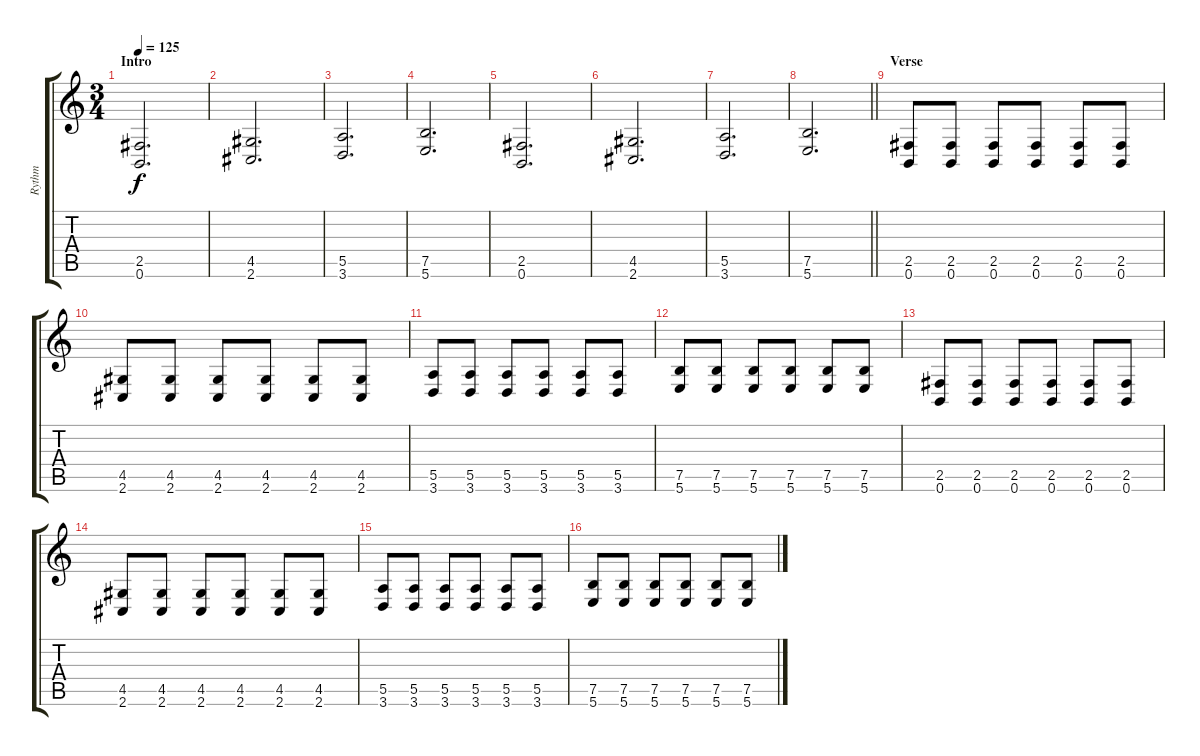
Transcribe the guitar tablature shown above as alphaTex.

\track ("Rythm" "Rythm") {instrument distortionguitar}
\staff {score tabs}
\tuning (B3 Gb3 D3 A2 E2 B1) {hide}
\ts (3 4)
\section ("" "Intro")
\tempo 125
\clef g2
\ks c
(2.5 0.6).2{d dy f} |
(4.5 2.6).2{d} |
(5.5 3.6).2{d} |
(7.5 5.6).2{d} |
(2.5 0.6).2{d} |
(4.5 2.6).2{d} |
(5.5 3.6).2{d} |
\barLineRight lightlight
(7.5 5.6).2{d} |
\section ("" "Verse")
(2.5 0.6).8 (2.5 0.6).8 (2.5 0.6).8 (2.5 0.6).8 (2.5 0.6).8 (2.5 0.6).8 |
(4.5 2.6).8 (4.5 2.6).8 (4.5 2.6).8 (4.5 2.6).8 (4.5 2.6).8 (4.5 2.6).8 |
(5.5 3.6).8 (5.5 3.6).8 (5.5 3.6).8 (5.5 3.6).8 (5.5 3.6).8 (5.5 3.6).8 |
(7.5 5.6).8 (7.5 5.6).8 (7.5 5.6).8 (7.5 5.6).8 (7.5 5.6).8 (7.5 5.6).8 |
(2.5 0.6).8 (2.5 0.6).8 (2.5 0.6).8 (2.5 0.6).8 (2.5 0.6).8 (2.5 0.6).8 |
(4.5 2.6).8 (4.5 2.6).8 (4.5 2.6).8 (4.5 2.6).8 (4.5 2.6).8 (4.5 2.6).8 |
(5.5 3.6).8 (5.5 3.6).8 (5.5 3.6).8 (5.5 3.6).8 (5.5 3.6).8 (5.5 3.6).8 |
(7.5 5.6).8 (7.5 5.6).8 (7.5 5.6).8 (7.5 5.6).8 (7.5 5.6).8 (7.5 5.6).8
